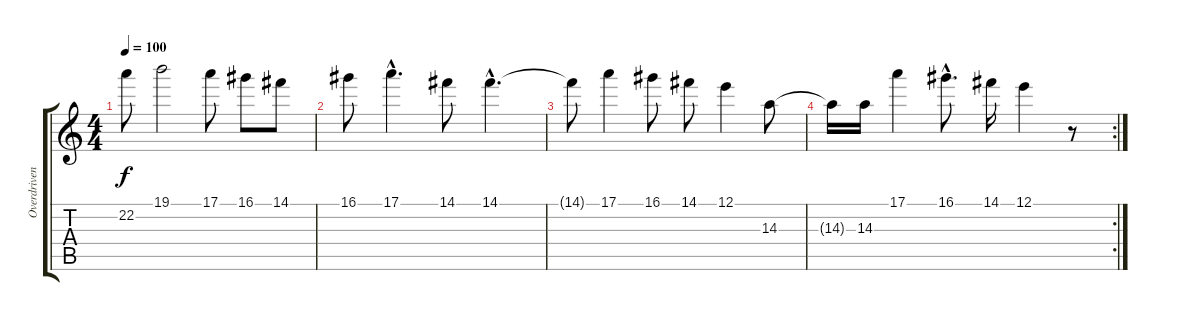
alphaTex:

\track ("Overdriven guitar" "Overdriven") {instrument distortionguitar}
\staff {score tabs}
\tuning (E4 B3 G3 D3 A2 E2) {hide}
\ts (4 4)
\tempo 100
\clef g2
\ks c
22.2{t}.8{dy f} 19.1.2 17.1.8 16.1.8 14.1.8 |
16.1.8 17.1{hac}.4{d} 14.1.8 14.1{hac}.4{d} |
14.1{t}.8 17.1.4 16.1.8 14.1.8 12.1.4 14.3.8 |
\rc 2
14.3{t}.16 14.3.16 17.1.4 16.1{hac}.8{d} 14.1.16 12.1.4 r.8
